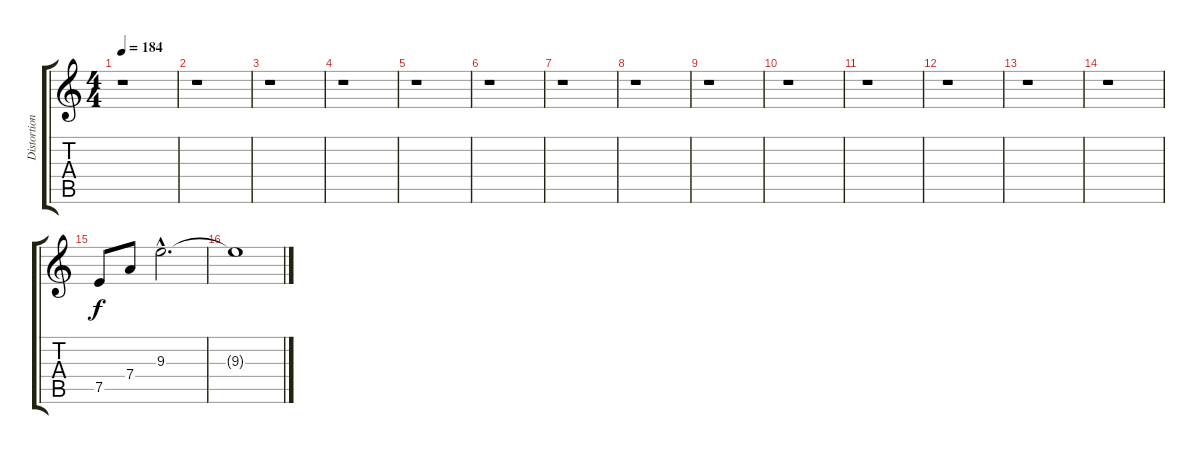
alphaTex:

\track ("Distortion Guitar" "Distortion") {instrument distortionguitar}
\staff {score tabs}
\tuning (E4 B3 G3 D3 A2 E2) {hide}
\ts (4 4)
\tempo 184
\clef g2
\ks c
r.1{dy f} |
r.1 |
r.1 |
r.1 |
r.1 |
r.1 |
r.1 |
r.1 |
r.1 |
r.1 |
r.1 |
r.1 |
r.1 |
r.1 |
7.5.8 7.4.8 9.3{hac}.2{d} |
9.3{t}.1
